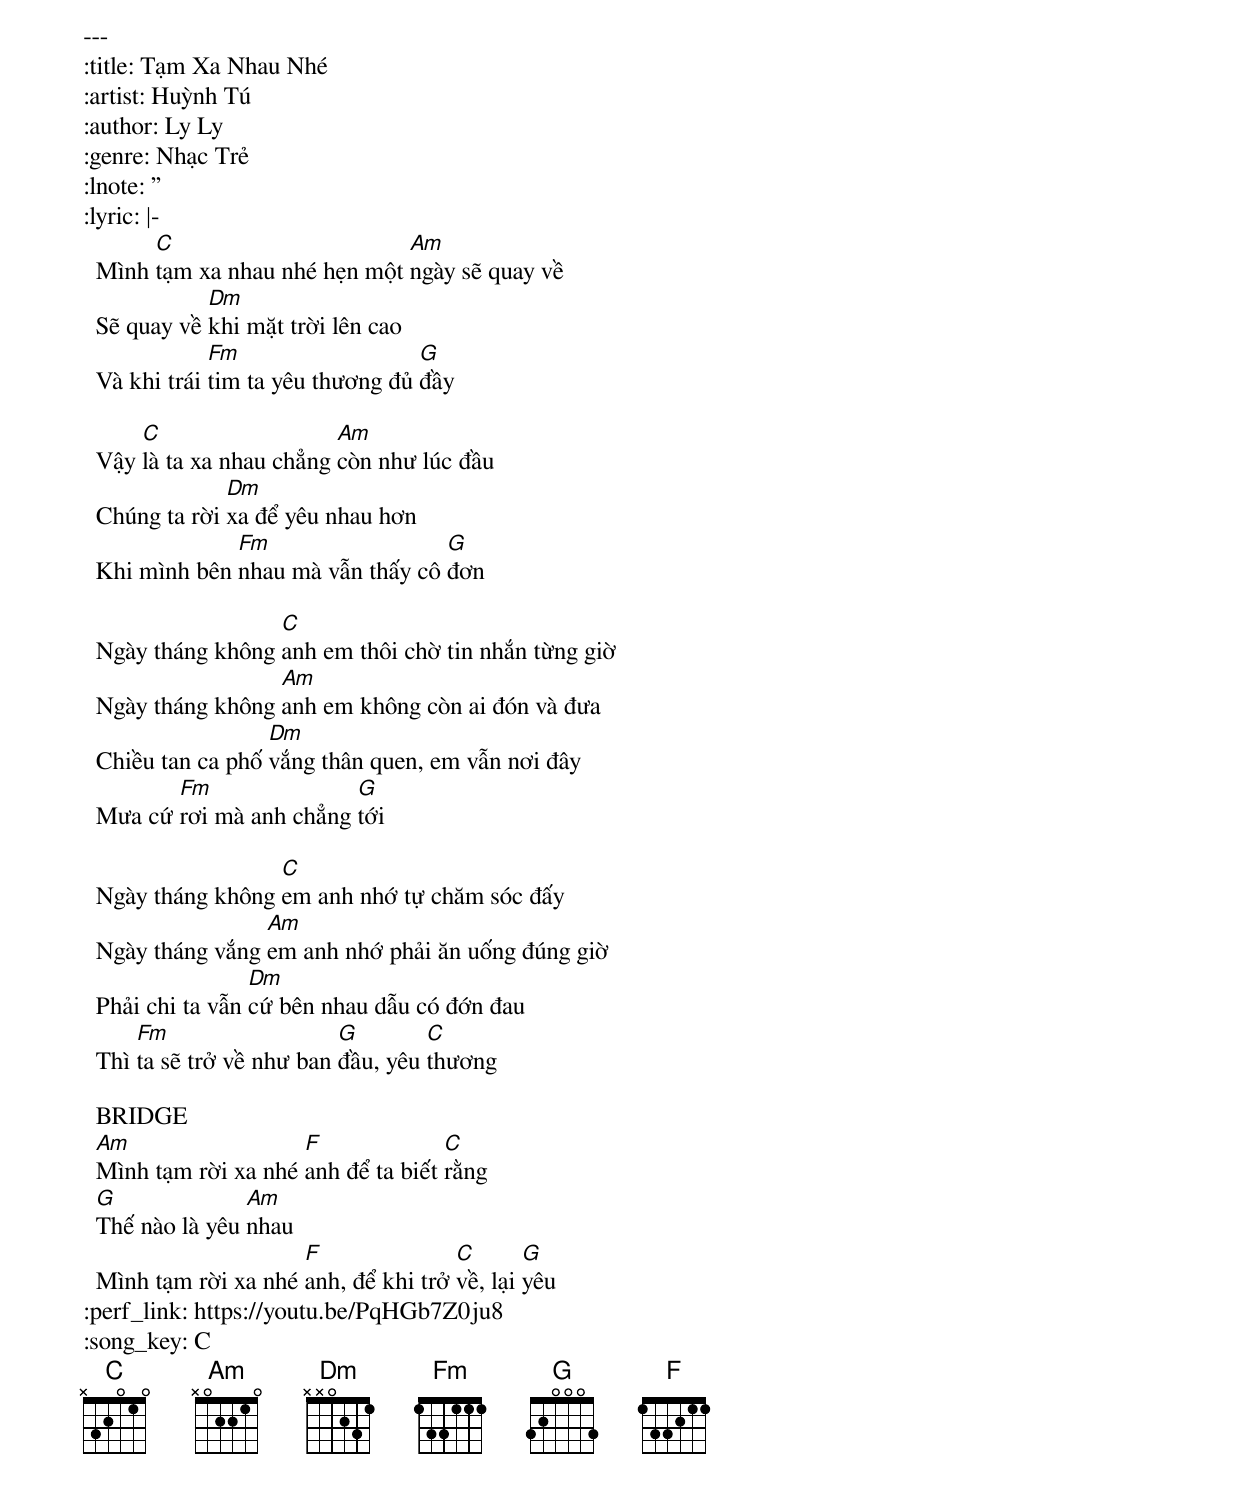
---
:title: Tạm Xa Nhau Nhé
:artist: Huỳnh Tú
:author: Ly Ly
:genre: Nhạc Trẻ
:lnote: ''
:lyric: |-
  Mình [C]tạm xa nhau nhé hẹn một [Am]ngày sẽ quay về
  Sẽ quay về [Dm]khi mặt trời lên cao
  Và khi trái [Fm]tim ta yêu thương đủ [G]đầy

  Vậy [C]là ta xa nhau chẳng [Am]còn như lúc đầu
  Chúng ta rời [Dm]xa để yêu nhau hơn
  Khi mình bên [Fm]nhau mà vẫn thấy cô [G]đơn

  Ngày tháng không [C]anh em thôi chờ tin nhắn từng giờ
  Ngày tháng không [Am]anh em không còn ai đón và đưa
  Chiều tan ca phố [Dm]vắng thân quen, em vẫn nơi đây
  Mưa cứ [Fm]rơi mà anh chẳng [G]tới

  Ngày tháng không [C]em anh nhớ tự chăm sóc đấy
  Ngày tháng vắng [Am]em anh nhớ phải ăn uống đúng giờ
  Phải chi ta vẫn [Dm]cứ bên nhau dẫu có đớn đau
  Thì [Fm]ta sẽ trở về như ban [G]đầu, yêu [C]thương

  BRIDGE
  [Am]Mình tạm rời xa nhé [F]anh để ta biết [C]rằng
  [G]Thế nào là yêu [Am]nhau
  Mình tạm rời xa nhé [F]anh, để khi trở [C]về, lại [G]yêu
:perf_link: https://youtu.be/PqHGb7Z0ju8
:song_key: C
